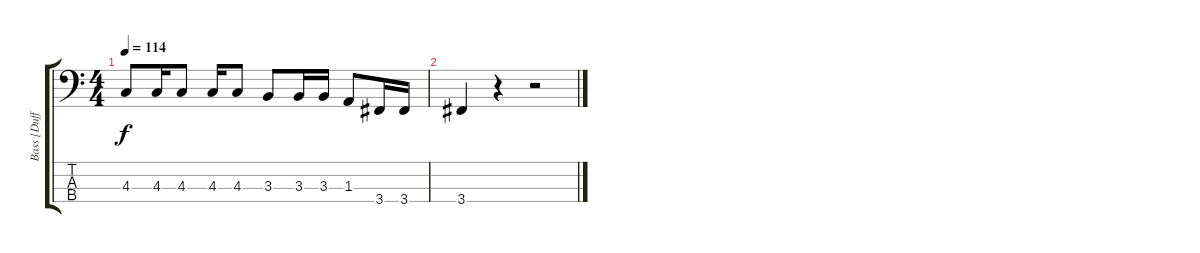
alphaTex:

\track ("Bass [Duff]" "Bass [Duff") {instrument electricbasspick}
\staff {score tabs}
\tuning (Gb2 Db2 Ab1 Eb1) {hide}
\ts (4 4)
\tempo 114
\clef f4
\ks c
4.3.8{dy f} 4.3.16 4.3.8 4.3.16 4.3.8 3.3.8 3.3.16 3.3.16 1.3.8 3.4.16 3.4.16 |
3.4.4 r.4 r.2
